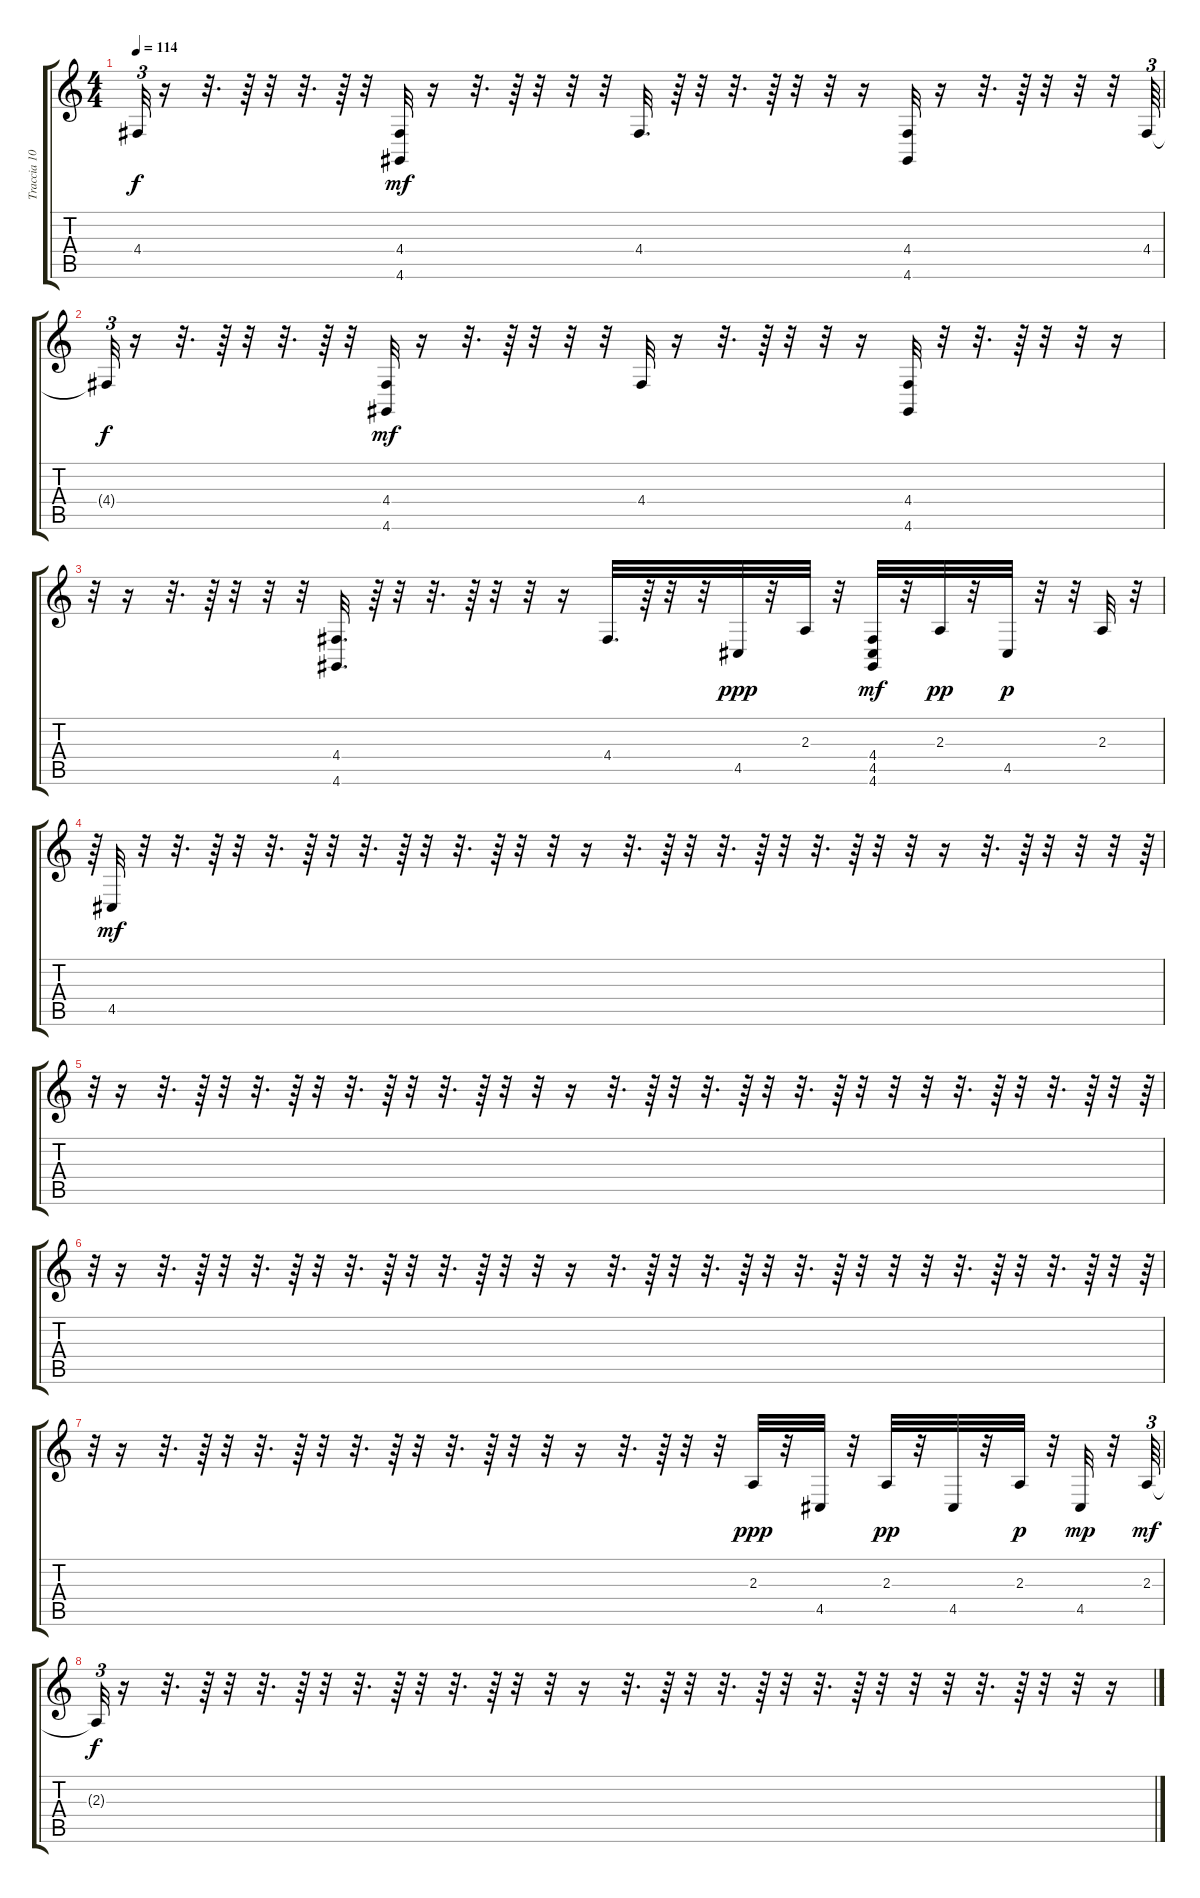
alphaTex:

\track ("Traccia 10" "Traccia 10") {instrument violin}
\staff {score tabs}
\tuning (E4 B3 G3 D3 A2 E2) {hide}
\ts (4 4)
\tempo 114
\clef g2
\ks c
4.4{t}.32{tu (3 2) dy f} r.16 r.32{d} r.64 r.32 r.32{d} r.64 r.32 (4.4 4.6).32{dy mf} r.16 r.32{d} r.64 r.32 r.32 r.32 4.4.32{d} r.64 r.32 r.32{d} r.64 r.32 r.32 r.16 (4.4 4.6).32 r.16 r.32{d} r.64 r.32 r.32 r.32 4.4.64{tu (3 2)} |
4.4{t}.32{tu (3 2) dy f} r.16 r.32{d} r.64 r.32 r.32{d} r.64 r.32 (4.4 4.6).32{dy mf} r.16 r.32{d} r.64 r.32 r.32 r.32 4.4.32 r.16 r.32{d} r.64 r.32 r.32 r.16 (4.4 4.6).32 r.32 r.32{d} r.64 r.32 r.32 r.16 |
r.32 r.16 r.32{d} r.64 r.32 r.32 r.32 (4.4 4.6).32{d} r.64 r.32 r.32{d} r.64 r.32 r.32 r.16 4.4.32{d} r.64 r.32 r.32 4.5.32{dy ppp} r.32 2.3.32 r.32 (4.4 4.5 4.6).32{dy mf} r.32 2.3.32{dy pp} r.32 4.5.32{dy p} r.32 r.32{tu (3 2)} 2.3.32 r.32{tu (3 2)} |
r.64{tu (3 2)} 4.5.32{dy mf} r.32 r.32{d} r.64 r.32 r.32{d} r.64 r.32 r.32{d} r.64 r.32 r.32{d} r.64 r.32 r.32 r.16 r.32{d} r.64 r.32 r.32{d} r.64 r.32 r.32{d} r.64 r.32 r.32 r.16 r.32{d} r.64 r.32 r.32 r.32 r.64{tu (3 2)} |
r.32{tu (3 2)} r.16 r.32{d} r.64 r.32 r.32{d} r.64 r.32 r.32{d} r.64 r.32 r.32{d} r.64 r.32 r.32 r.16 r.32{d} r.64 r.32 r.32{d} r.64 r.32 r.32{d} r.64 r.32 r.32 r.32 r.32{d} r.64 r.32 r.32{d} r.64 r.32 r.64{tu (3 2)} |
r.32{tu (3 2)} r.16 r.32{d} r.64 r.32 r.32{d} r.64 r.32 r.32{d} r.64 r.32 r.32{d} r.64 r.32 r.32 r.16 r.32{d} r.64 r.32 r.32{d} r.64 r.32 r.32{d} r.64 r.32 r.32 r.32 r.32{d} r.64 r.32 r.32{d} r.64 r.32 r.64{tu (3 2)} |
r.32{tu (3 2)} r.16 r.32{d} r.64 r.32 r.32{d} r.64 r.32 r.32{d} r.64 r.32 r.32{d} r.64 r.32 r.32 r.16 r.32{d} r.64 r.32 r.32 2.3.32{dy ppp} r.32 4.5.32 r.32 2.3.32{dy pp} r.32 4.5.32 r.32 2.3.32{dy p} r.32{tu (3 2)} 4.5.32{dy mp} r.32 2.3.64{tu (3 2) dy mf} |
2.3{t}.32{tu (3 2) dy f} r.16 r.32{d} r.64 r.32 r.32{d} r.64 r.32 r.32{d} r.64 r.32 r.32{d} r.64 r.32 r.32 r.16 r.32{d} r.64 r.32 r.32{d} r.64 r.32 r.32{d} r.64 r.32 r.32 r.32 r.32{d} r.64 r.32 r.32 r.16
